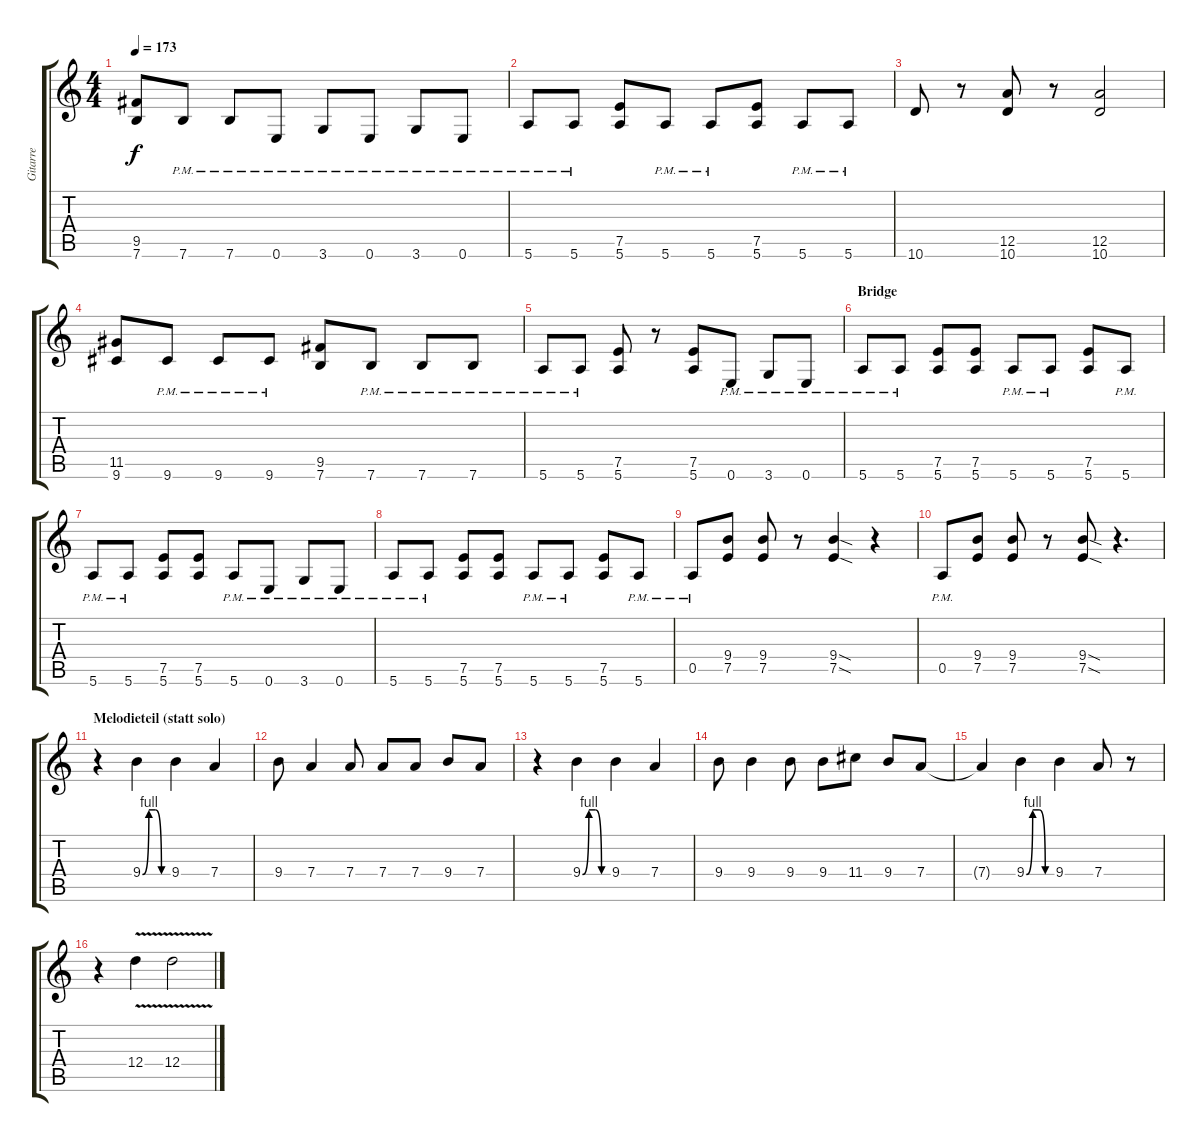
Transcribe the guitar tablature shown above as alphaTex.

\track ("Gitarre" "Gitarre") {instrument distortionguitar}
\staff {score tabs}
\tuning (E4 B3 G3 D3 A2 E2) {hide}
\ts (4 4)
\tempo 173
\clef g2
\ks c
(9.5 7.6).8{dy f} 7.6{pm}.8 7.6{pm}.8 0.6{pm}.8 3.6{pm}.8 0.6{pm}.8 3.6{pm}.8 0.6{pm}.8 |
5.6{pm}.8 5.6{pm}.8 (7.5 5.6).8 5.6{pm}.8 5.6{pm}.8 (7.5 5.6).8 5.6{pm}.8 5.6{pm}.8 |
10.6.8 r.8 (12.5 10.6).8 r.8 (12.5 10.6).2 |
(11.5 9.6).8 9.6{pm}.8 9.6{pm}.8 9.6{pm}.8 (9.5 7.6).8 7.6{pm}.8 7.6{pm}.8 7.6{pm}.8 |
5.6{pm}.8 5.6{pm}.8 (7.5 5.6).8 r.8 (7.5 5.6).8 0.6{pm}.8 3.6{pm}.8 0.6{pm}.8 |
\section ("" "Bridge")
5.6{pm}.8 5.6{pm}.8 (7.5 5.6).8 (7.5 5.6).8 5.6{pm}.8 5.6{pm}.8 (7.5 5.6).8 5.6{pm}.8 |
5.6{pm}.8 5.6{pm}.8 (7.5 5.6).8 (7.5 5.6).8 5.6{pm}.8 0.6{pm}.8 3.6{pm}.8 0.6{pm}.8 |
5.6{pm}.8 5.6{pm}.8 (7.5 5.6).8 (7.5 5.6).8 5.6{pm}.8 5.6{pm}.8 (7.5 5.6).8 5.6{pm}.8 |
0.5{pm}.8 (9.4 7.5).8 (9.4 7.5).8 r.8 (9.4{sod} 7.5{sod}).4 r.4 |
0.5{pm}.8 (9.4 7.5).8 (9.4 7.5).8 r.8 (9.4{sod} 7.5{sod}).8 r.4{d} |
\section ("" "Melodieteil (statt solo)")
r.4 9.4{be (custom 0 0 15 4 30 4 45 0 60 0)}.4 9.4.4 7.4.4 |
9.4.8 7.4.4 7.4.8 7.4.8 7.4.8 9.4.8 7.4.8 |
r.4 9.4{be (custom 0 0 15 4 30 4 45 0 60 0)}.4 9.4.4 7.4.4 |
9.4.8 9.4.4 9.4.8 9.4.8 11.4.8 9.4.8 7.4.8 |
7.4{t}.4 9.4{be (custom 0 0 15 4 30 4 45 0 60 0)}.4 9.4.4 7.4.8 r.8 |
r.4 12.4{v}.4 12.4{v}.2
